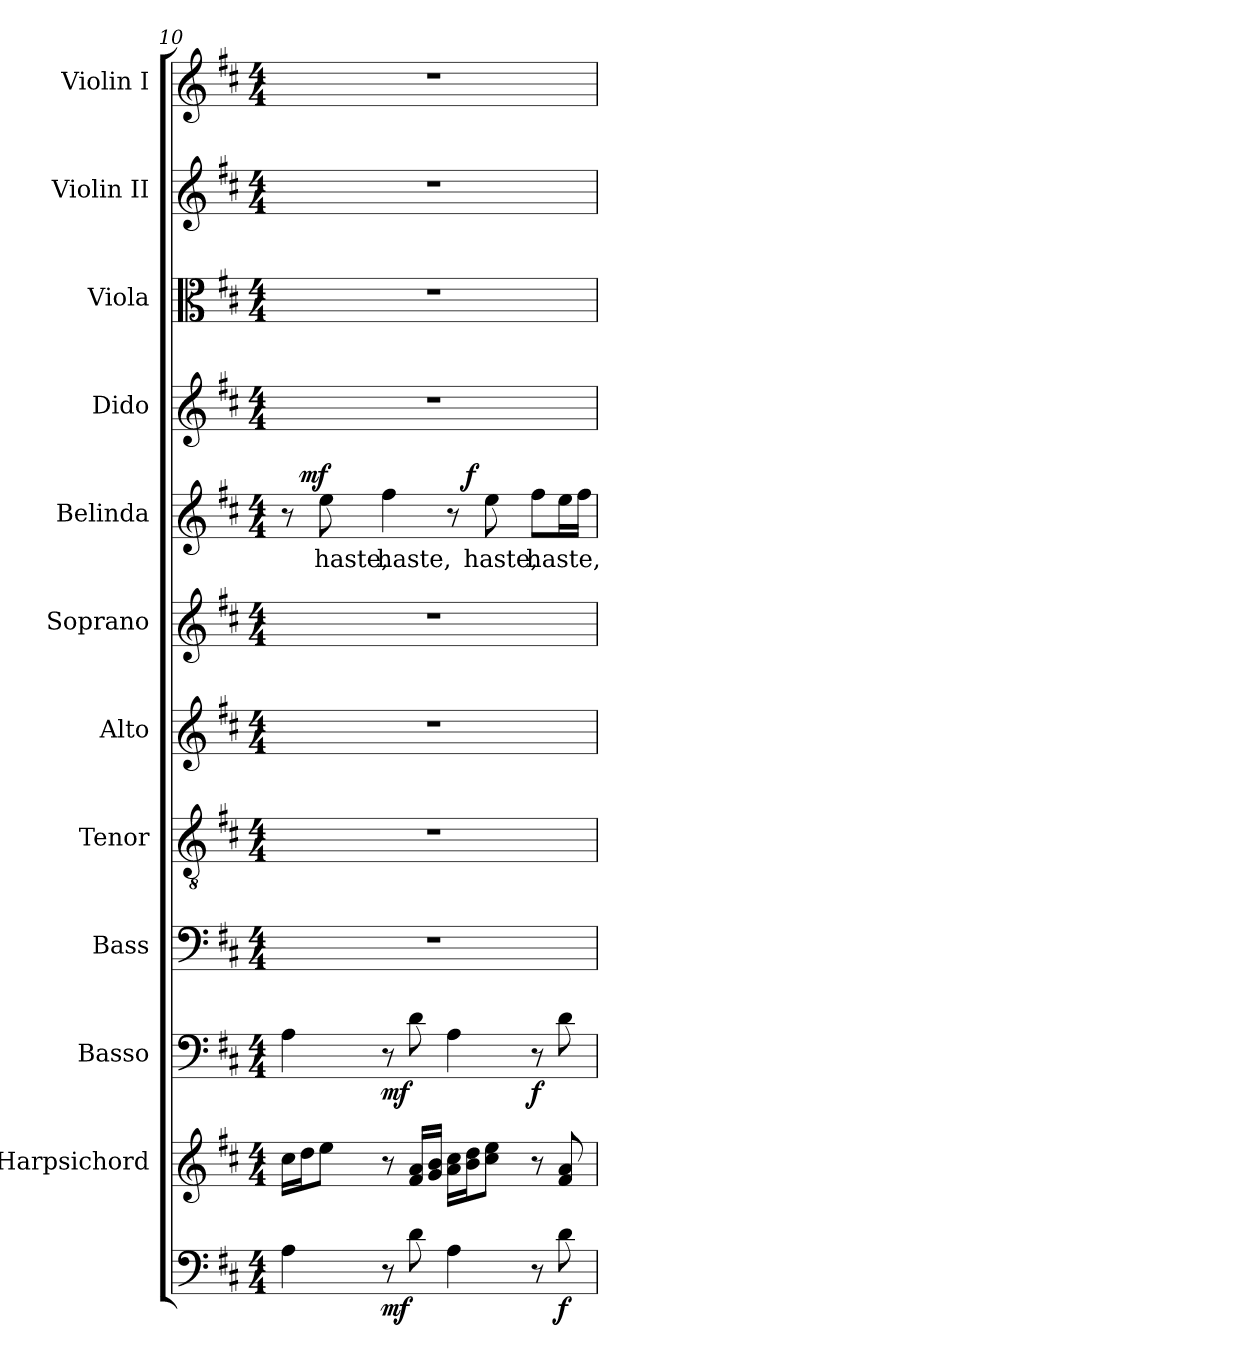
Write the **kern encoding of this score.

**kern	**dynam	**kern	**kern	**dynam	**kern	**kern	**kern	**kern	**kern	**text	**dynam	**kern	**kern	**kern	**kern
*part12	*part12	*part11	*part10	*part10	*part9	*part8	*part7	*part6	*part5	*part5	*part5	*part4	*part3	*part2	*part1
*staff12	*staff12	*staff11	*staff10	*staff10	*staff9	*staff8	*staff7	*staff6	*staff5	*staff5	*staff5	*staff4	*staff3	*staff2	*staff1
*	*	*I"Harpsichord	*I"Basso	*	*I"Bass	*I"Tenor	*I"Alto	*I"Soprano	*I"Belinda	*	*	*I"Dido	*I"Viola	*I"Violin II	*I"Violin I
*	*	*I'Harps.	*I'B.	*	*I'B.	*I'T.	*I'A.	*I'S.	*I'Bel.	*	*	*	*I'Vla.	*I'Vln. II	*I'Vln. I
!!LO:PB:g=z
*clefF4	*	*clefG2	*clefF4	*	*clefF4	*clefGv2	*clefG2	*clefG2	*clefG2	*	*	*clefG2	*clefC3	*clefG2	*clefG2
*	*	*	*	*	*	*ITrd7c12	*	*	*	*	*	*	*	*	*
*k[f#c#]	*	*k[f#c#]	*k[f#c#]	*	*k[f#c#]	*k[f#c#]	*k[f#c#]	*k[f#c#]	*k[f#c#]	*	*	*k[f#c#]	*k[f#c#]	*k[f#c#]	*k[f#c#]
*D:	*	*D:	*D:	*	*D:	*D:	*D:	*D:	*D:	*	*	*D:	*D:	*D:	*D:
*M4/4	*	*M4/4	*M4/4	*	*M4/4	*M4/4	*M4/4	*M4/4	*M4/4	*	*	*M4/4	*M4/4	*M4/4	*M4/4
=10	=10	=10	=10	=10	=10	=10	=10	=10	=10	=10	=10	=10	=10	=10	=10
*	*	*	*	*	*	*	*	*	*^	*	*	*	*	*	*
*	*	*	*	*	*	*	*	*	*	*^	*	*	*	*	*	*
4Ai\	.	16cc#i\LL	4Ai\	.	1r	1r	1r	1r	8r	16ryy	2ryy	.	.	1r	1r	1r	1r
.	.	16ddi\J	.	.	.	.	.	.	.	2...ryy	.	.	mf	.	.	.	.
!	!	!	!	!	!	!	!	!	!	!	!	!LO:LY:b:color=#000000	!	!	!	!	!
.	.	8eei\J	.	.	.	.	.	.	8eei\	.	.	haste,	.	.	.	.	.
!	!	!	!	!	!	!	!	!	!	!	!	!LO:LY:b:color=#000000	!	!	!	!	!
8r	mf	8r	8r	mf	.	.	.	.	4ff#i\	.	.	haste,	.	.	.	.	.
8di\	.	16f#i/ 16aiLL	8di\	.	.	.	.	.	.	.	.	.	.	.	.	.	.
.	.	16gi/ 16biJJ	.	.	.	.	.	.	.	.	.	.	.	.	.	.	.
4Ai\	.	16ai\ 16cc#iLL	4Ai\	.	.	.	.	.	8r	.	16ryy	.	.	.	.	.	.
.	.	16bi\ 16ddiJ	.	.	.	.	.	.	.	.	4..ryy	.	f	.	.	.	.
!	!	!	!	!	!	!	!	!	!	!	!	!LO:LY:b:color=#000000	!	!	!	!	!
.	.	8cc#i\ 8eeiJ	.	.	.	.	.	.	8eei\	.	.	haste,	.	.	.	.	.
!	!	!	!	!	!	!	!	!	!	!	!	!LO:LY:b:color=#000000	!	!	!	!	!
8r	.	8r	8r	f	.	.	.	.	8ff#i\L	.	.	haste,	.	.	.	.	.
8di\	f	8f#i/ 8ai	8di\	.	.	.	.	.	16eei\L	.	.	.	.	.	.	.	.
.	.	.	.	.	.	.	.	.	16ff#i\JJ	.	.	.	.	.	.	.	.
*	*	*	*	*	*	*	*	*	*v	*v	*v	*	*	*	*	*	*
=	=	=	=	=	=	=	=	=	=	=	=	=	=	=	=
*-	*-	*-	*-	*-	*-	*-	*-	*-	*-	*-	*-	*-	*-	*-	*-
